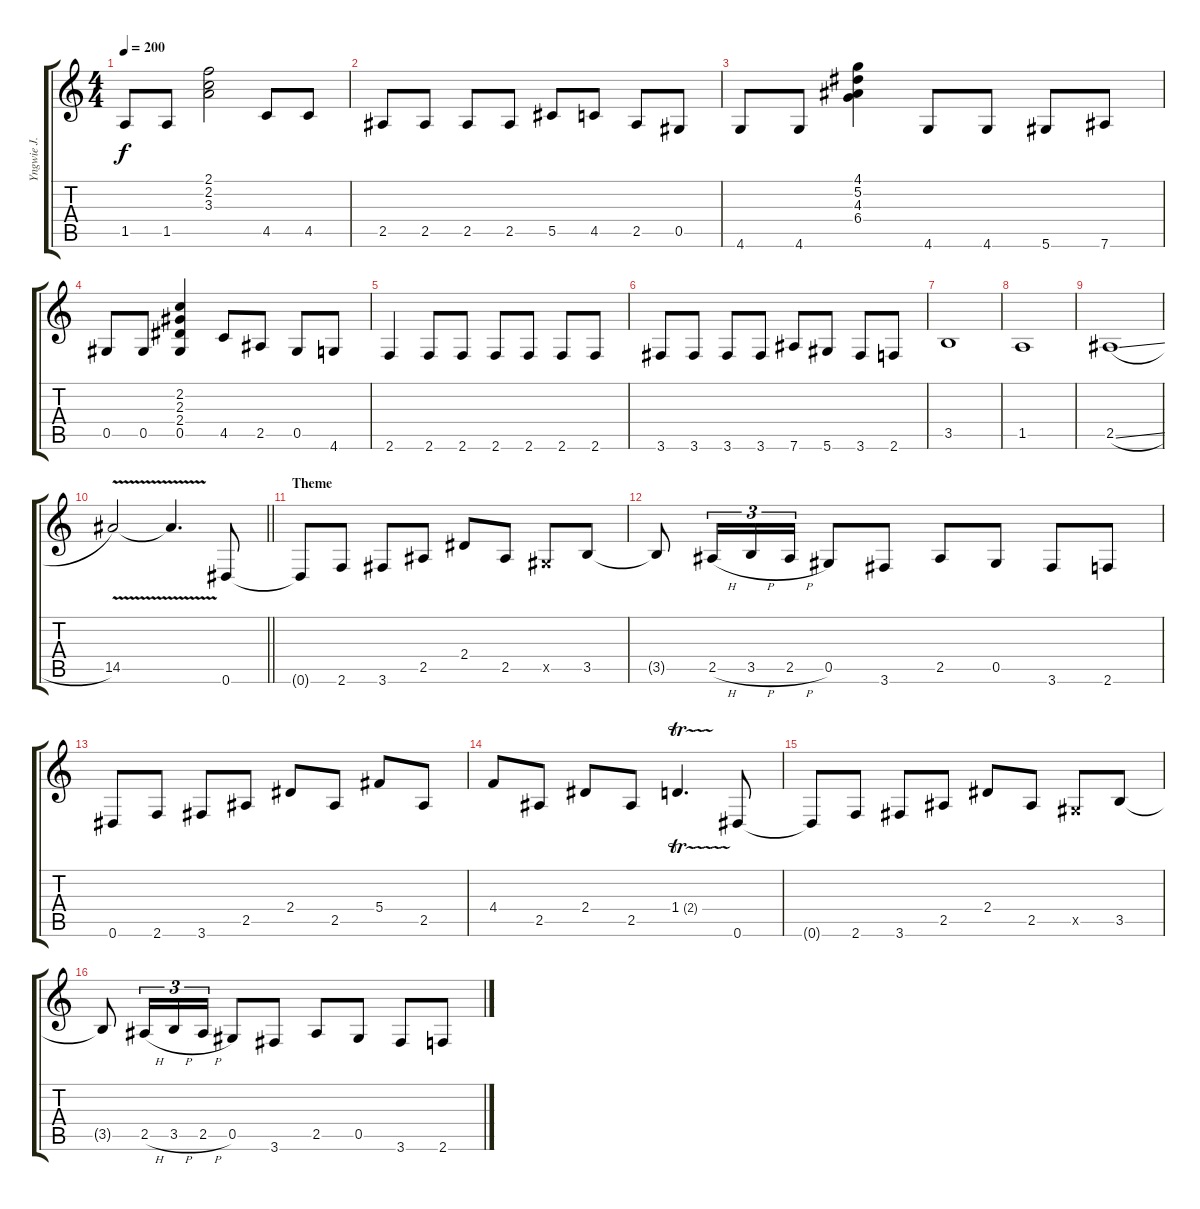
\track ("Yngwie J. Malmsteen" "Yngwie J. ") {instrument distortionguitar}
\staff {score tabs}
\tuning (Eb4 Bb3 Gb3 Db3 Ab2 Eb2) {hide}
\ts (4 4)
\tempo 200
\clef g2
\ks c
1.5.8{dy f} 1.5.8 (2.1 2.2 3.3).2 4.5.8 4.5.8 |
2.5.8 2.5.8 2.5.8 2.5.8 5.5.8 4.5.8 2.5.8 0.5.8 |
4.6.8 4.6.8 (4.1 5.2 4.3 6.4).4 4.6.8 4.6.8 5.6.8 7.6.8 |
0.5.8 0.5.8 (2.2 2.3 2.4 0.5).4 4.5.8 2.5.8 0.5.8 4.6.8 |
2.6.4 2.6.8 2.6.8 2.6.8 2.6.8 2.6.8 2.6.8 |
3.6.8 3.6.8 3.6.8 3.6.8 7.6.8 5.6.8 3.6.8 2.6.8 |
3.5.1 |
1.5.1 |
2.5{sl}.1 |
\barLineRight lightlight
14.5{v}.2 14.5{t}.4{d} 0.6.8 |
\section ("" "Theme")
0.6{t}.8 2.6.8 3.6.8 2.5.8 2.4.8 2.5.8 0.5{x}.8 3.5.8 |
3.5{t}.8 2.5{h}.16{tu (3 2)} 3.5{h}.16{tu (3 2)} 2.5{h}.16{tu (3 2)} 0.5.8 3.6.8 2.5.8 0.5.8 3.6.8 2.6.8 |
0.6.8 2.6.8 3.6.8 2.5.8 2.4.8 2.5.8 5.4.8 2.5.8 |
4.4.8 2.5.8 2.4.8 2.5.8 1.4{tr (2 16)}.4{d} 0.6.8 |
0.6{t}.8 2.6.8 3.6.8 2.5.8 2.4.8 2.5.8 0.5{x}.8 3.5.8 |
3.5{t}.8 2.5{h}.16{tu (3 2)} 3.5{h}.16{tu (3 2)} 2.5{h}.16{tu (3 2)} 0.5.8 3.6.8 2.5.8 0.5.8 3.6.8 2.6.8
